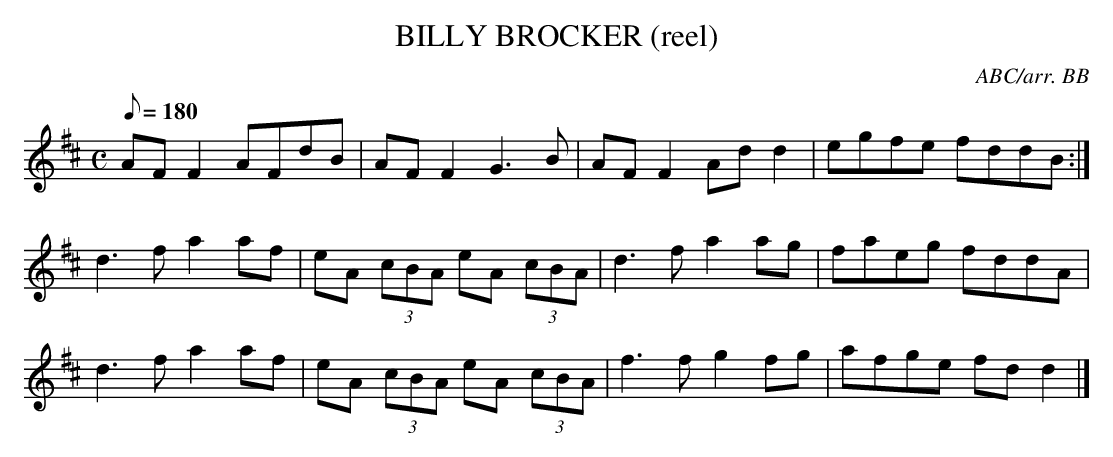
X:1
T:BILLY BROCKER (reel)
C:ABC/arr. BB
L:1/8
M:C
Q:180
K:D
AFF2 AFdB|AFF2 G3B|AFF2 Add2|egfe fddB :|
d3f a2af|eA (3cBA eA (3cBA|d3f a2ag|faeg fddA|
d3f a2af|eA (3cBA eA (3cBA|f3f g2fg|afge fdd2 |]
